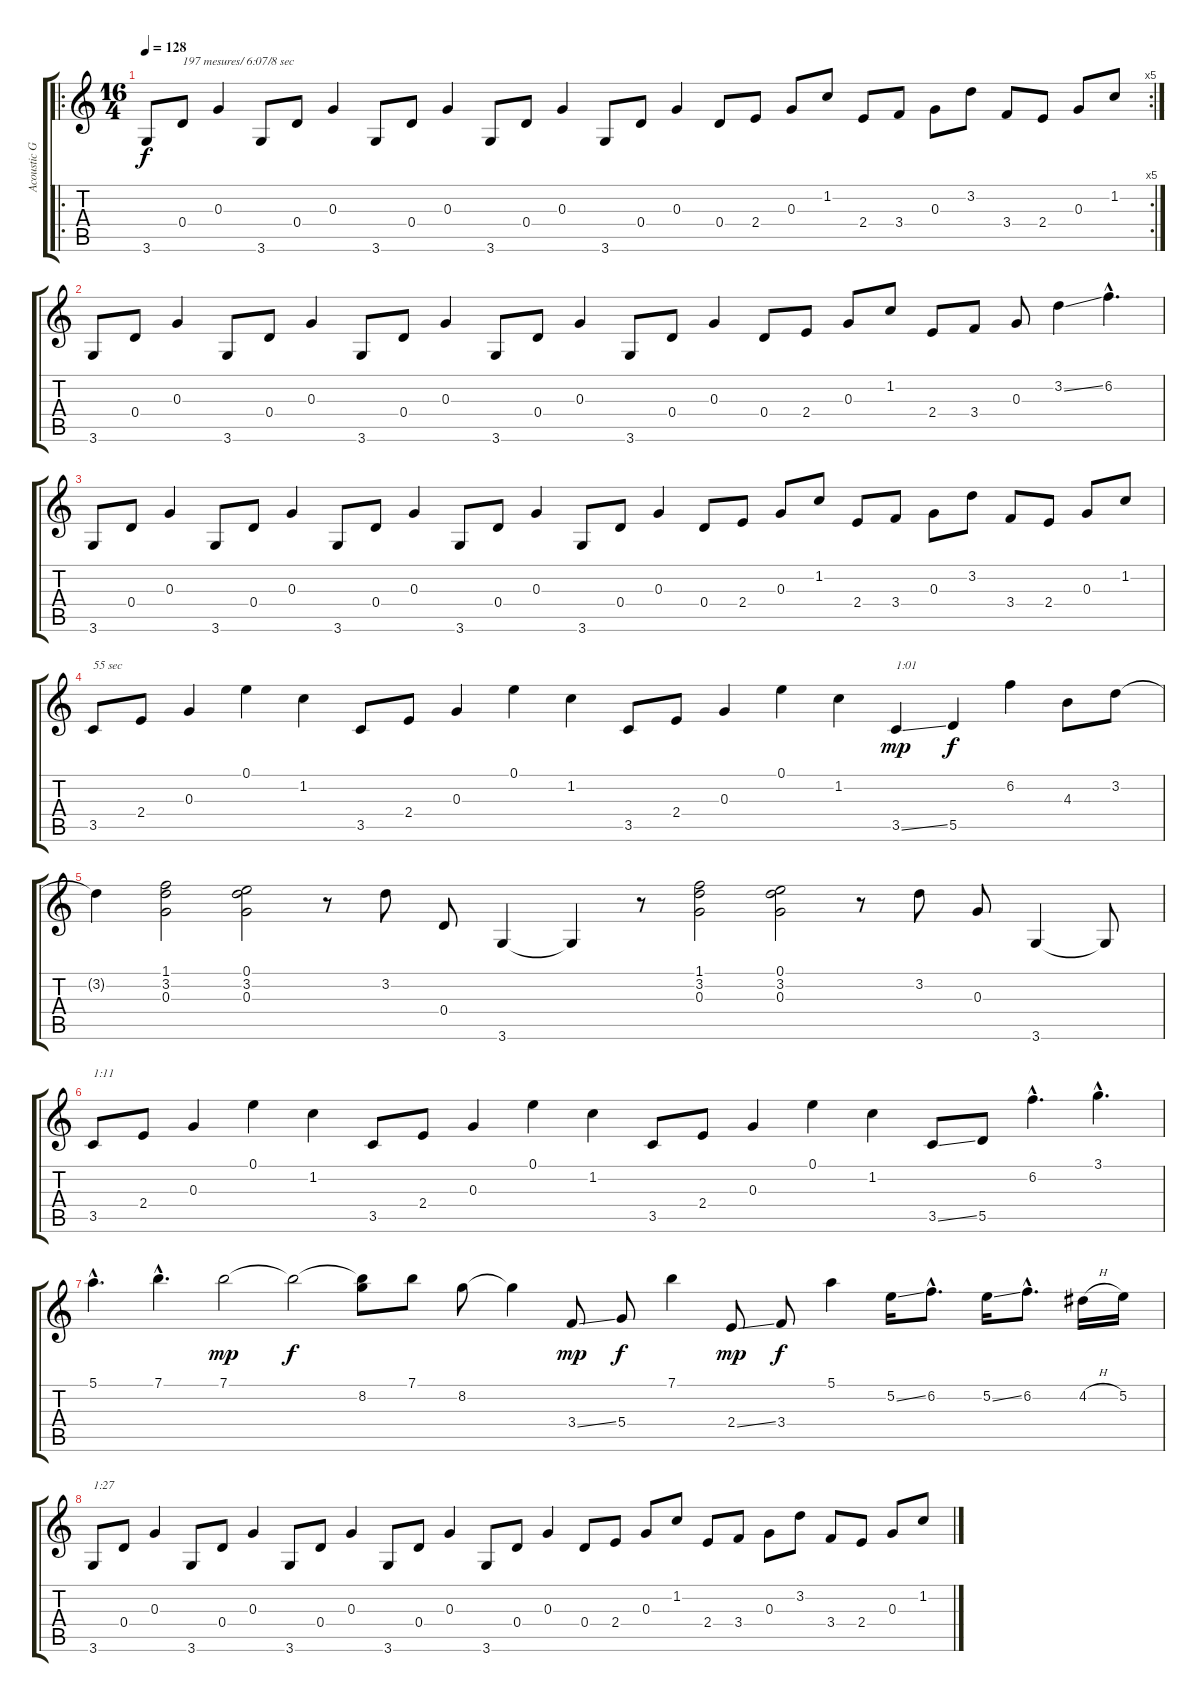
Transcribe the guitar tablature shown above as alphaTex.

\track ("Acoustic Guitar" "Acoustic G") {instrument acousticguitarsteel}
\staff {score tabs}
\tuning (E4 B3 G3 D3 A2 E2) {hide}
\ro
\rc 5
\ts (16 4)
\tempo 128
\clef g2
\ks c
3.6.8{dy f instrument acousticguitarsteel} 0.4.8{txt "197 mesures/ 6:07/8 sec"} 0.3.4 3.6.8 0.4.8 0.3.4 3.6.8 0.4.8 0.3.4 3.6.8 0.4.8 0.3.4 3.6.8 0.4.8 0.3.4 0.4.8 2.4.8 0.3.8 1.2.8 2.4.8 3.4.8 0.3.8 3.2.8 3.4.8 2.4.8 0.3.8 1.2.8 |
3.6.8 0.4.8 0.3.4 3.6.8 0.4.8 0.3.4 3.6.8 0.4.8 0.3.4 3.6.8 0.4.8 0.3.4 3.6.8 0.4.8 0.3.4 0.4.8 2.4.8 0.3.8 1.2.8 2.4.8 3.4.8 0.3.8 3.2{ss}.4 6.2{hac}.4{d} |
3.6.8 0.4.8 0.3.4 3.6.8 0.4.8 0.3.4 3.6.8 0.4.8 0.3.4 3.6.8 0.4.8 0.3.4 3.6.8 0.4.8 0.3.4 0.4.8 2.4.8 0.3.8 1.2.8 2.4.8 3.4.8 0.3.8 3.2.8 3.4.8 2.4.8 0.3.8 1.2.8 |
3.5.8{txt "55 sec"} 2.4.8 0.3.4 0.1.4 1.2.4 3.5.8 2.4.8 0.3.4 0.1.4 1.2.4 3.5.8 2.4.8 0.3.4 0.1.4 1.2.4 3.5{ss}.4{txt "1:01" dy mp} 5.5.4{dy f} 6.2.4 4.3.8 3.2.8 |
3.2{t}.4 (1.1 3.2 0.3).2 (0.1 3.2 0.3).2 r.8 3.2.8 0.4.8 3.6.4 3.6{t}.4 r.8 (1.1 3.2 0.3).2 (0.1 3.2 0.3).2 r.8 3.2.8 0.3.8 3.6.4 3.6{t}.8 |
3.5.8{txt "1:11"} 2.4.8 0.3.4 0.1.4 1.2.4 3.5.8 2.4.8 0.3.4 0.1.4 1.2.4 3.5.8 2.4.8 0.3.4 0.1.4 1.2.4 3.5{ss}.8 5.5.8 6.2{hac}.4{d} 3.1{hac}.4{d} |
5.1{hac}.4{d} 7.1{hac}.4{d} 7.1.2{dy mp} 7.1{t}.2{dy f} (7.1{t} 8.2).8 7.1.8 8.2.8 8.2{t}.4 3.4{ss}.8{dy mp} 5.4.8{dy f} 7.1.4 2.4{ss}.8{dy mp} 3.4.8{dy f} 5.1.4 5.2{ss}.16 6.2{hac}.8{d} 5.2{ss}.16 6.2{hac}.8{d} 4.2{h}.16 5.2.16 |
3.6.8{txt "1:27"} 0.4.8 0.3.4 3.6.8 0.4.8 0.3.4 3.6.8 0.4.8 0.3.4 3.6.8 0.4.8 0.3.4 3.6.8 0.4.8 0.3.4 0.4.8 2.4.8 0.3.8 1.2.8 2.4.8 3.4.8 0.3.8 3.2.8 3.4.8 2.4.8 0.3.8 1.2.8
